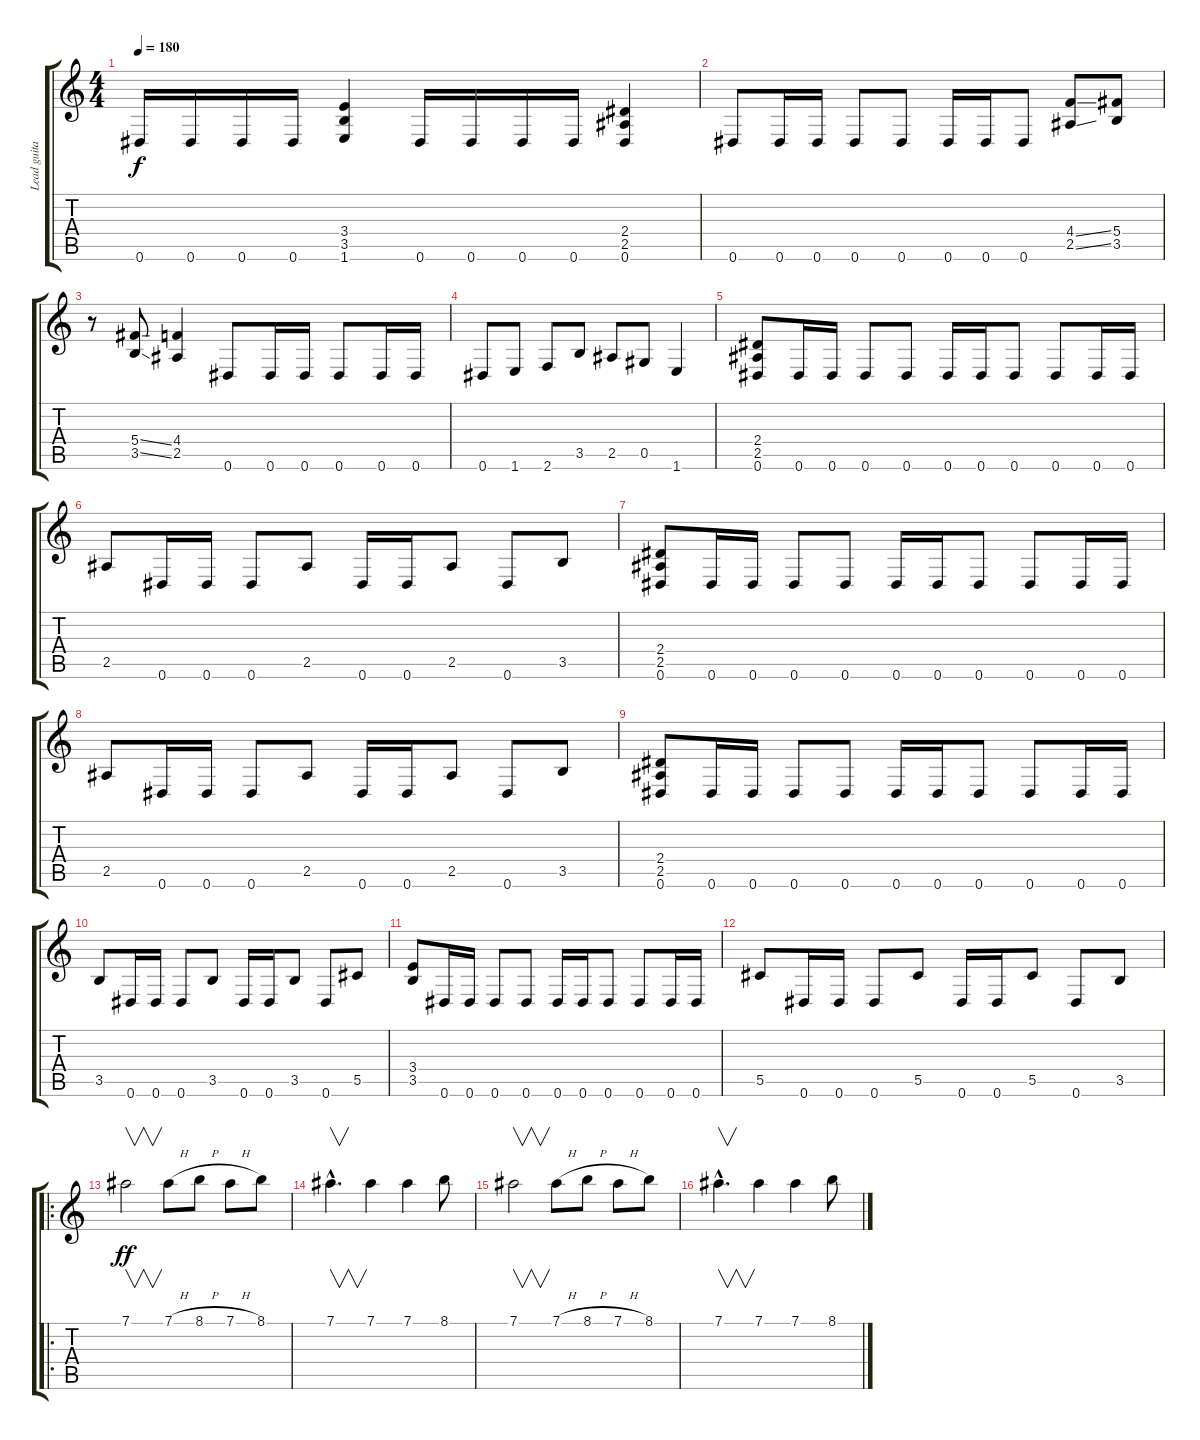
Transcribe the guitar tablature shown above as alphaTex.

\track ("Lead guitar Eb" "Lead guita") {instrument distortionguitar}
\staff {score tabs}
\tuning (Eb4 Bb3 Gb3 Db3 Ab2 Eb2) {hide}
\ts (4 4)
\tempo 180
\clef g2
\ks c
0.6.16{dy f} 0.6.16 0.6.16 0.6.16 (3.4 3.5 1.6).4 0.6.16 0.6.16 0.6.16 0.6.16 (2.4 2.5 0.6).4 |
0.6.8 0.6.16 0.6.16 0.6.8 0.6.8 0.6.16 0.6.16 0.6.8 (4.4{ss} 2.5{ss}).8 (5.4 3.5).8 |
r.8 (5.4{ss} 3.5{ss}).8 (4.4 2.5).4 0.6.8 0.6.16 0.6.16 0.6.8 0.6.16 0.6.16 |
0.6.8 1.6.8 2.6.8 3.5.8 2.5.8 0.5.8 1.6.4 |
(2.4 2.5 0.6).8 0.6.16 0.6.16 0.6.8 0.6.8 0.6.16 0.6.16 0.6.8 0.6.8 0.6.16 0.6.16 |
2.5.8 0.6.16 0.6.16 0.6.8 2.5.8 0.6.16 0.6.16 2.5.8 0.6.8 3.5.8 |
(2.4 2.5 0.6).8 0.6.16 0.6.16 0.6.8 0.6.8 0.6.16 0.6.16 0.6.8 0.6.8 0.6.16 0.6.16 |
2.5.8 0.6.16 0.6.16 0.6.8 2.5.8 0.6.16 0.6.16 2.5.8 0.6.8 3.5.8 |
(2.4 2.5 0.6).8 0.6.16 0.6.16 0.6.8 0.6.8 0.6.16 0.6.16 0.6.8 0.6.8 0.6.16 0.6.16 |
3.5.8 0.6.16 0.6.16 0.6.8 3.5.8 0.6.16 0.6.16 3.5.8 0.6.8 5.5.8 |
(3.4 3.5).8 0.6.16 0.6.16 0.6.8 0.6.8 0.6.16 0.6.16 0.6.8 0.6.8 0.6.16 0.6.16 |
5.5.8 0.6.16 0.6.16 0.6.8 5.5.8 0.6.16 0.6.16 5.5.8 0.6.8 3.5.8 |
\ro
7.1.2{v dy ff} 7.1{h}.8 8.1{h}.8 7.1{h}.8 8.1.8 |
7.1{hac}.4{v d} 7.1.4 7.1.4 8.1.8 |
7.1.2{v} 7.1{h}.8 8.1{h}.8 7.1{h}.8 8.1.8 |
7.1{hac}.4{v d} 7.1.4 7.1.4 8.1.8
